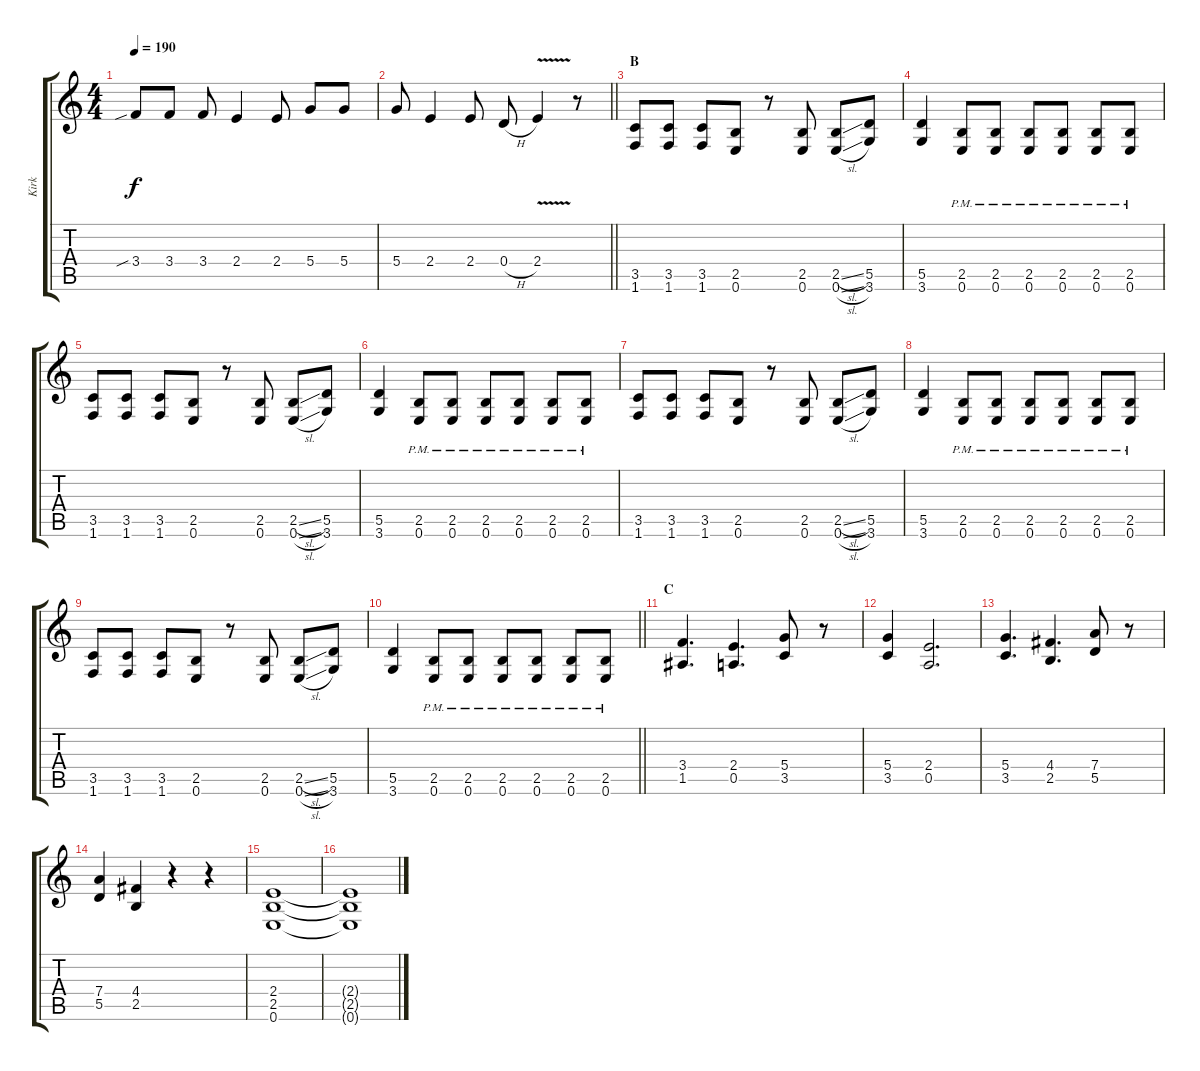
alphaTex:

\track ("Kirk" "Kirk") {instrument distortionguitar}
\staff {score tabs}
\tuning (E4 B3 G3 D3 A2 E2) {hide}
\ts (4 4)
\tempo 190
\clef g2
\ks c
3.4{sib}.8{dy f} 3.4.8 3.4.8 2.4.4 2.4.8 5.4.8 5.4.8 |
\barLineRight lightlight
5.4.8 2.4.4 2.4.8 0.4{h}.8 2.4{v}.4 r.8 |
\section ("" "B")
(3.5 1.6).8 (3.5 1.6).8 (3.5 1.6).8 (2.5 0.6).8 r.8 (2.5 0.6).8 (2.5{sl} 0.6{sl}).8 (5.5 3.6).8 |
(5.5 3.6).4 (2.5{pm} 0.6{pm}).8 (2.5{pm} 0.6{pm}).8 (2.5{pm} 0.6{pm}).8 (2.5{pm} 0.6{pm}).8 (2.5{pm} 0.6{pm}).8 (2.5{pm} 0.6{pm}).8 |
(3.5 1.6).8 (3.5 1.6).8 (3.5 1.6).8 (2.5 0.6).8 r.8 (2.5 0.6).8 (2.5{sl} 0.6{sl}).8 (5.5 3.6).8 |
(5.5 3.6).4 (2.5{pm} 0.6{pm}).8 (2.5{pm} 0.6{pm}).8 (2.5{pm} 0.6{pm}).8 (2.5{pm} 0.6{pm}).8 (2.5{pm} 0.6{pm}).8 (2.5{pm} 0.6{pm}).8 |
(3.5 1.6).8 (3.5 1.6).8 (3.5 1.6).8 (2.5 0.6).8 r.8 (2.5 0.6).8 (2.5{sl} 0.6{sl}).8 (5.5 3.6).8 |
(5.5 3.6).4 (2.5{pm} 0.6{pm}).8 (2.5{pm} 0.6{pm}).8 (2.5{pm} 0.6{pm}).8 (2.5{pm} 0.6{pm}).8 (2.5{pm} 0.6{pm}).8 (2.5{pm} 0.6{pm}).8 |
(3.5 1.6).8 (3.5 1.6).8 (3.5 1.6).8 (2.5 0.6).8 r.8 (2.5 0.6).8 (2.5{sl} 0.6{sl}).8 (5.5 3.6).8 |
\barLineRight lightlight
(5.5 3.6).4 (2.5{pm} 0.6{pm}).8 (2.5{pm} 0.6{pm}).8 (2.5{pm} 0.6{pm}).8 (2.5{pm} 0.6{pm}).8 (2.5{pm} 0.6{pm}).8 (2.5{pm} 0.6{pm}).8 |
\section ("" "C")
(3.4 1.5).4{d} (2.4 0.5).4{d} (5.4 3.5).8 r.8 |
(5.4 3.5).4 (2.4 0.5).2{d} |
(5.4 3.5).4{d} (4.4 2.5).4{d} (7.4 5.5).8 r.8 |
(7.4 5.5).4 (4.4 2.5).4 r.4 r.4 |
(2.4 2.5 0.6).1 |
(2.4{t} 2.5{t} 0.6{t}).1
